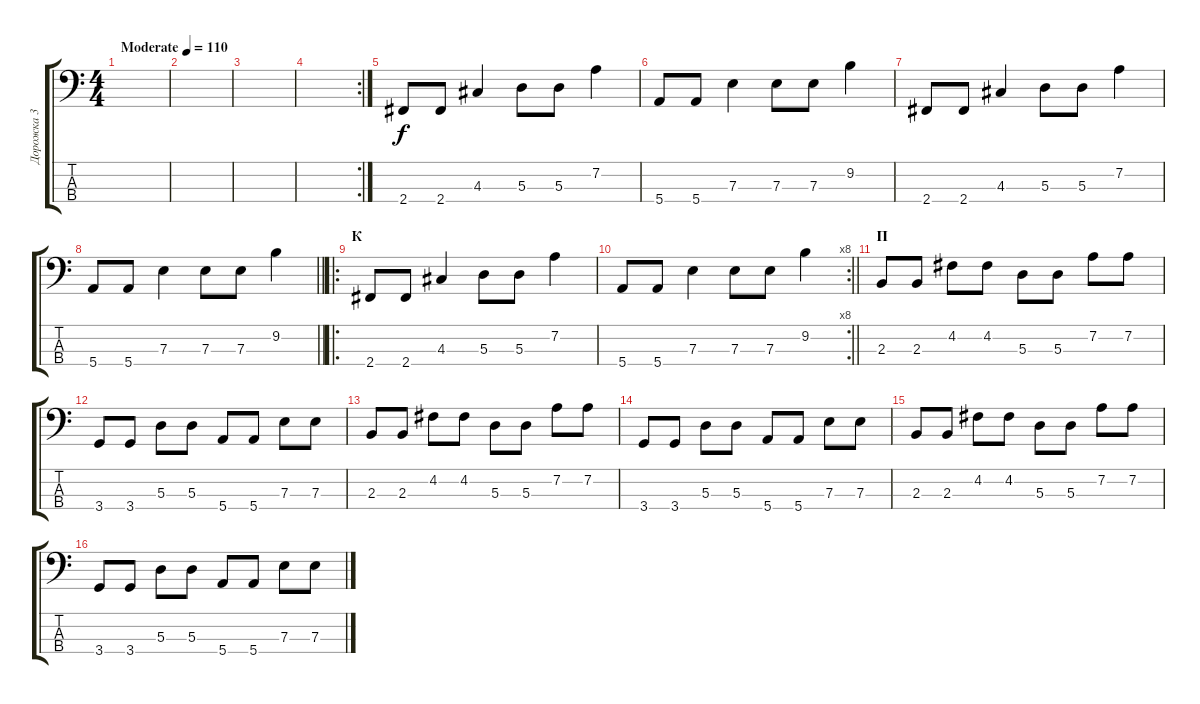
\track ("Дорожка 3" "Дорожка 3") {instrument electricbassfinger}
\staff {score tabs}
\tuning (G2 D2 A1 E1) {hide}
\ts (4 4)
\tempo (110 "Moderate")
\clef f4
\ks c
|
|
|
\rc 2
|
2.4.8 2.4.8 4.3.4 5.3.8 5.3.8 7.2.4 |
5.4.8 5.4.8 7.3.4 7.3.8 7.3.8 9.2.4 |
2.4.8 2.4.8 4.3.4 5.3.8 5.3.8 7.2.4 |
\barLineRight lightlight
5.4.8 5.4.8 7.3.4 7.3.8 7.3.8 9.2.4 |
\ro
\section ("" "К")
2.4.8 2.4.8 4.3.4 5.3.8 5.3.8 7.2.4 |
\rc 8
\barLineRight lightlight
5.4.8 5.4.8 7.3.4 7.3.8 7.3.8 9.2.4 |
\section ("" "П")
2.3.8 2.3.8 4.2.8 4.2.8 5.3.8 5.3.8 7.2.8 7.2.8 |
3.4.8 3.4.8 5.3.8 5.3.8 5.4.8 5.4.8 7.3.8 7.3.8 |
2.3.8 2.3.8 4.2.8 4.2.8 5.3.8 5.3.8 7.2.8 7.2.8 |
3.4.8 3.4.8 5.3.8 5.3.8 5.4.8 5.4.8 7.3.8 7.3.8 |
2.3.8 2.3.8 4.2.8 4.2.8 5.3.8 5.3.8 7.2.8 7.2.8 |
3.4.8 3.4.8 5.3.8 5.3.8 5.4.8 5.4.8 7.3.8 7.3.8
